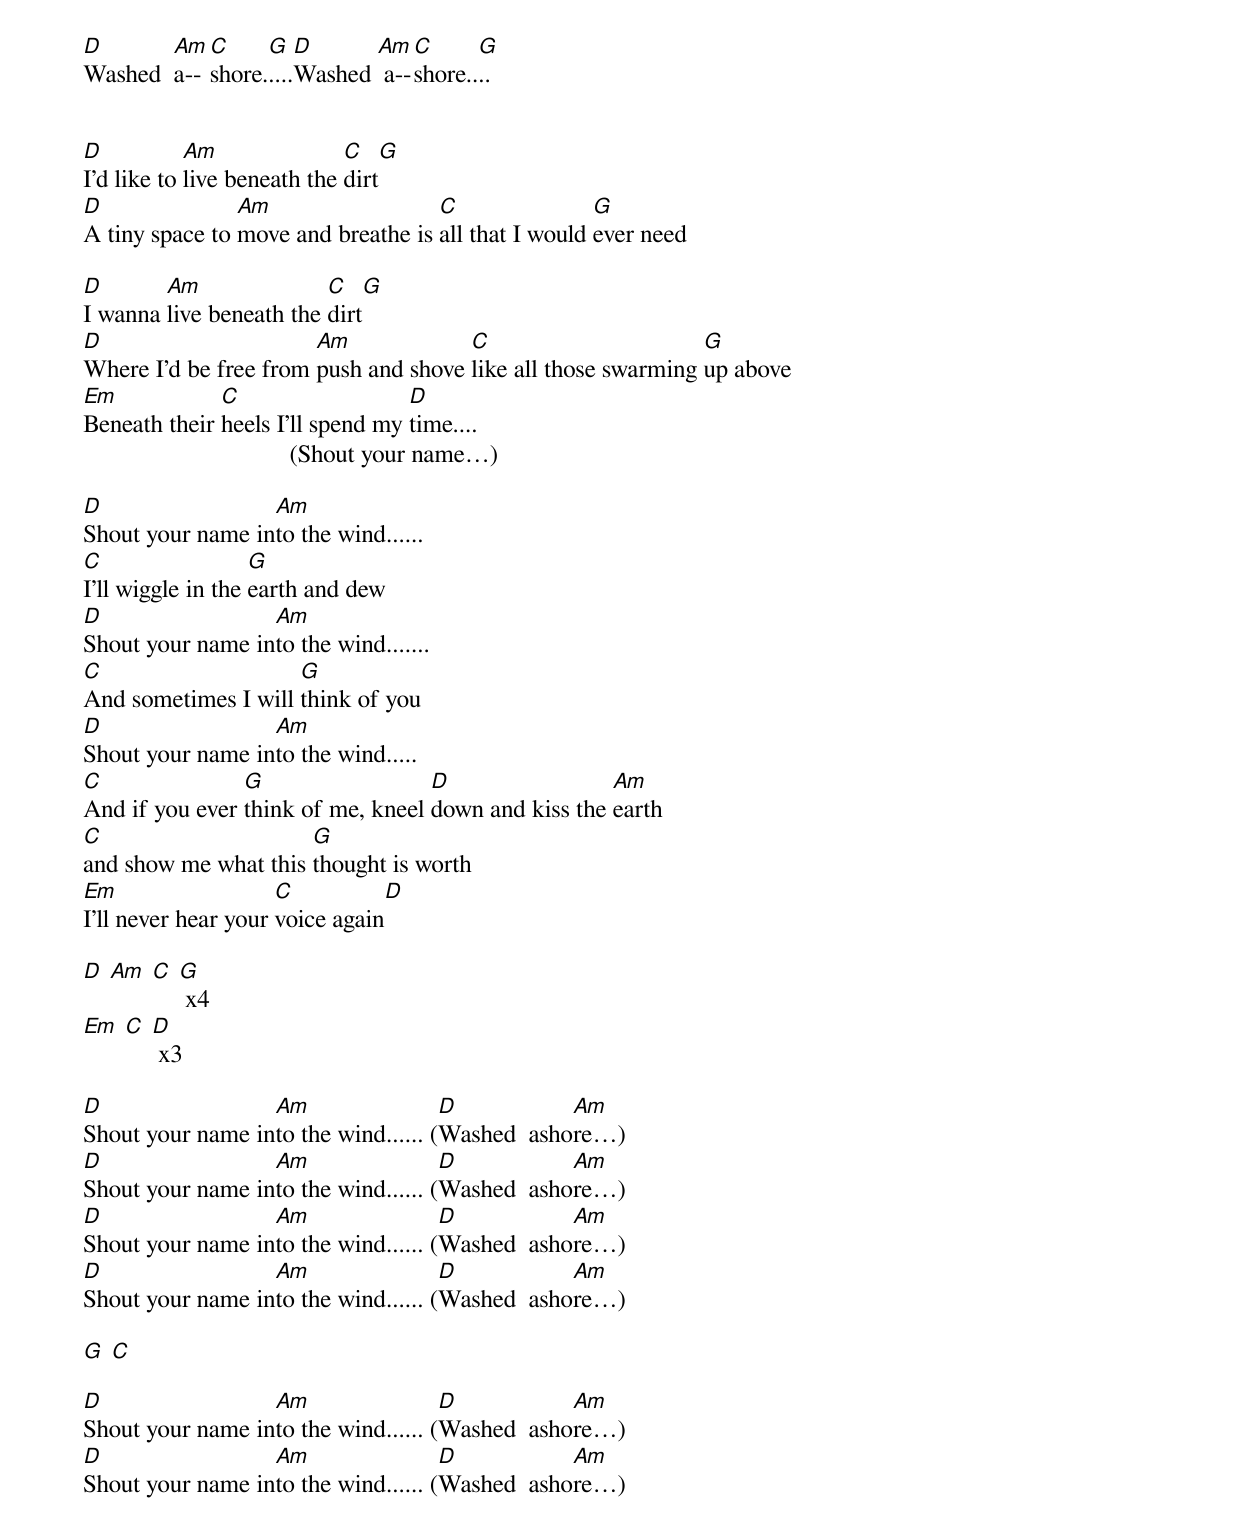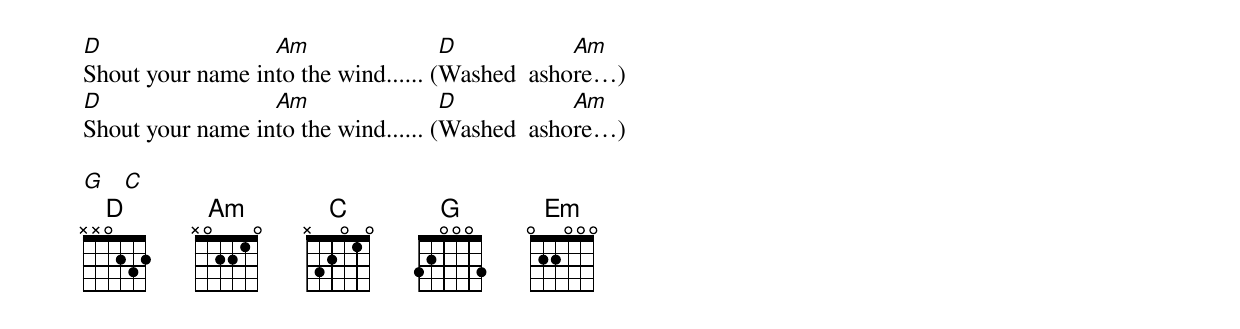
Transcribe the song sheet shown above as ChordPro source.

[D]Washed  [Am]a--[C]shore.[G]....[D]Washed [Am] a--[C]shore..[G]..


[D]I'd like to [Am]live beneath the [C]dirt[G]
[D]A tiny space to [Am]move and breathe is [C]all that I would [G]ever need

[D]I wanna [Am]live beneath the [C]dirt[G]
[D]Where I'd be free from [Am]push and shove [C]like all those swarming [G]up above
[Em]Beneath their [C]heels I'll spend my [D]time....
                                 (Shout your name…)

[D]Shout your name in[Am]to the wind......
[C]I'll wiggle in the [G]earth and dew
[D]Shout your name in[Am]to the wind.......
[C]And sometimes I will [G]think of you
[D]Shout your name in[Am]to the wind.....
[C]And if you ever [G]think of me, kneel [D]down and kiss the [Am]earth
[C]and show me what this [G]thought is worth
[Em]I'll never hear your [C]voice again[D]

[D] [Am] [C] [G] x4
[Em] [C] [D] x3

[D]Shout your name in[Am]to the wind...... ([D]Washed  asho[Am]re…)
[D]Shout your name in[Am]to the wind...... ([D]Washed  asho[Am]re…)
[D]Shout your name in[Am]to the wind...... ([D]Washed  asho[Am]re…)
[D]Shout your name in[Am]to the wind...... ([D]Washed  asho[Am]re…)

[G] [C]

[D]Shout your name in[Am]to the wind...... ([D]Washed  asho[Am]re…)
[D]Shout your name in[Am]to the wind...... ([D]Washed  asho[Am]re…)
[D]Shout your name in[Am]to the wind...... ([D]Washed  asho[Am]re…)
[D]Shout your name in[Am]to the wind...... ([D]Washed  asho[Am]re…)

[G]   [C]
